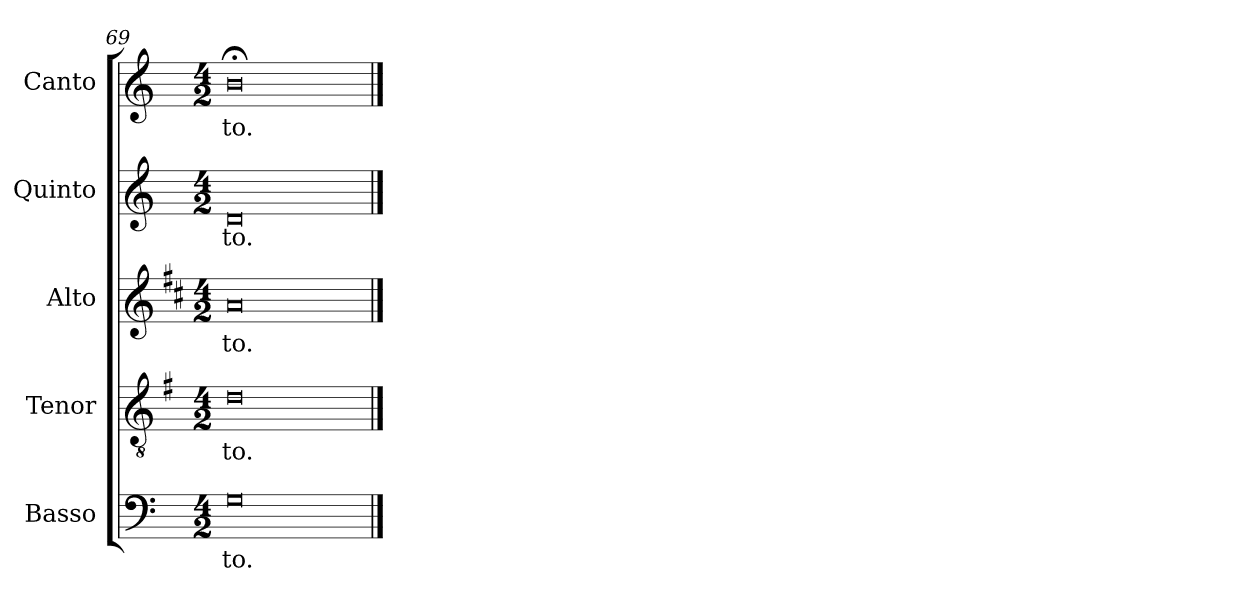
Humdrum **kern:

**kern	**text	**kern	**text	**kern	**text	**kern	**text	**kern	**text
*part5	*part5	*part4	*part4	*part3	*part3	*part2	*part2	*part1	*part1
*staff5	*staff5	*staff4	*staff4	*staff3	*staff3	*staff2	*staff2	*staff1	*staff1
*I"Basso	*	*I"Tenor	*	*I"Alto	*	*I"Quinto	*	*I"Canto	*
*I'B	*	*I'T	*	*I'A	*	*	*	*I'C	*
*clefF4	*	*clefGv2	*	*clefG2	*	*clefG2	*	*clefG2	*
*	*	*ITrd4c7	*	*ITrd1c2	*	*	*	*	*
*k[]	*	*k[]	*	*k[]	*	*k[]	*	*k[]	*
*C:	*	*C:	*	*C:	*	*C:	*	*C:	*
*M4/2	*	*M4/2	*	*M4/2	*	*M4/2	*	*M4/2	*
=69	=69	=69	=69	=69	=69	=69	=69	=69	=69
!	!LO:LY:b	!	!LO:LY:b	!	!LO:LY:b	!	!LO:LY:b	!	!LO:LY:b
0G	-to.	0G	-to.	0g	-to.	0d	-to.	0b;<	-to.
==	==	==	==	==	==	==	==	==	==
*-	*-	*-	*-	*-	*-	*-	*-	*-	*-
